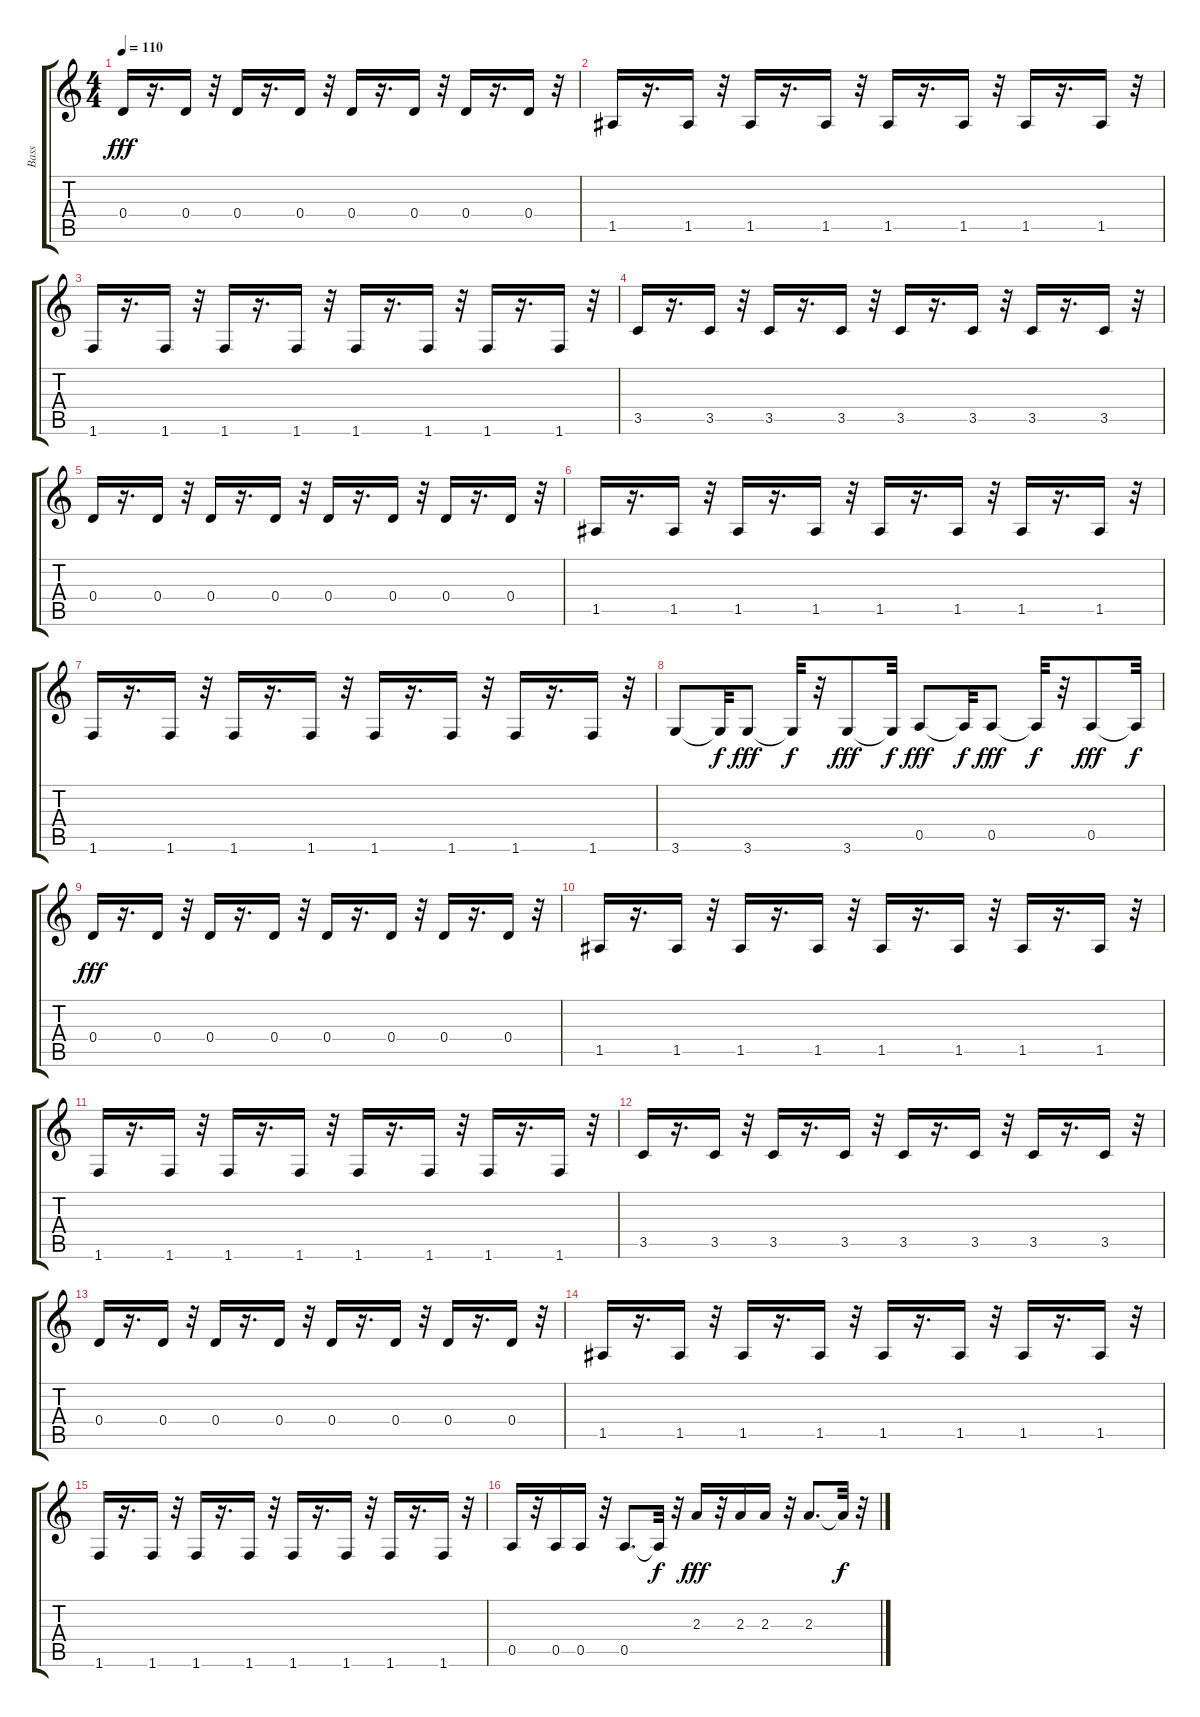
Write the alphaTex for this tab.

\track ("Bass" "Bass") {instrument electricbassfinger}
\staff {score tabs}
\tuning (E4 B3 G3 D3 A2 E2) {hide}
\ts (4 4)
\tempo 110
\clef g2
\ks c
0.4.16{dy fff} r.16{d} 0.4.16 r.32 0.4.16 r.16{d} 0.4.16 r.32 0.4.16 r.16{d} 0.4.16 r.32 0.4.16 r.16{d} 0.4.16 r.32 |
1.5.16 r.16{d} 1.5.16 r.32 1.5.16 r.16{d} 1.5.16 r.32 1.5.16 r.16{d} 1.5.16 r.32 1.5.16 r.16{d} 1.5.16 r.32 |
1.6.16 r.16{d} 1.6.16 r.32 1.6.16 r.16{d} 1.6.16 r.32 1.6.16 r.16{d} 1.6.16 r.32 1.6.16 r.16{d} 1.6.16 r.32 |
3.5.16 r.16{d} 3.5.16 r.32 3.5.16 r.16{d} 3.5.16 r.32 3.5.16 r.16{d} 3.5.16 r.32 3.5.16 r.16{d} 3.5.16 r.32 |
0.4.16 r.16{d} 0.4.16 r.32 0.4.16 r.16{d} 0.4.16 r.32 0.4.16 r.16{d} 0.4.16 r.32 0.4.16 r.16{d} 0.4.16 r.32 |
1.5.16 r.16{d} 1.5.16 r.32 1.5.16 r.16{d} 1.5.16 r.32 1.5.16 r.16{d} 1.5.16 r.32 1.5.16 r.16{d} 1.5.16 r.32 |
1.6.16 r.16{d} 1.6.16 r.32 1.6.16 r.16{d} 1.6.16 r.32 1.6.16 r.16{d} 1.6.16 r.32 1.6.16 r.16{d} 1.6.16 r.32 |
3.6.8 3.6{t}.32{dy f} 3.6.8{dy fff} 3.6{t}.32{dy f} r.32 3.6.8{dy fff} 3.6{t}.32{dy f} 0.5.8{dy fff} 0.5{t}.32{dy f} 0.5.8{dy fff} 0.5{t}.32{dy f} r.32 0.5.8{dy fff} 0.5{t}.32{dy f} |
0.4.16{dy fff} r.16{d} 0.4.16 r.32 0.4.16 r.16{d} 0.4.16 r.32 0.4.16 r.16{d} 0.4.16 r.32 0.4.16 r.16{d} 0.4.16 r.32 |
1.5.16 r.16{d} 1.5.16 r.32 1.5.16 r.16{d} 1.5.16 r.32 1.5.16 r.16{d} 1.5.16 r.32 1.5.16 r.16{d} 1.5.16 r.32 |
1.6.16 r.16{d} 1.6.16 r.32 1.6.16 r.16{d} 1.6.16 r.32 1.6.16 r.16{d} 1.6.16 r.32 1.6.16 r.16{d} 1.6.16 r.32 |
3.5.16 r.16{d} 3.5.16 r.32 3.5.16 r.16{d} 3.5.16 r.32 3.5.16 r.16{d} 3.5.16 r.32 3.5.16 r.16{d} 3.5.16 r.32 |
0.4.16 r.16{d} 0.4.16 r.32 0.4.16 r.16{d} 0.4.16 r.32 0.4.16 r.16{d} 0.4.16 r.32 0.4.16 r.16{d} 0.4.16 r.32 |
1.5.16 r.16{d} 1.5.16 r.32 1.5.16 r.16{d} 1.5.16 r.32 1.5.16 r.16{d} 1.5.16 r.32 1.5.16 r.16{d} 1.5.16 r.32 |
1.6.16 r.16{d} 1.6.16 r.32 1.6.16 r.16{d} 1.6.16 r.32 1.6.16 r.16{d} 1.6.16 r.32 1.6.16 r.16{d} 1.6.16 r.32 |
0.5.16 r.32 0.5.16 0.5.16 r.32 0.5.8{d} 0.5{t}.32{dy f} r.32 2.3.16{dy fff} r.32 2.3.16 2.3.16 r.32 2.3.8{d} 2.3{t}.32{dy f} r.32
